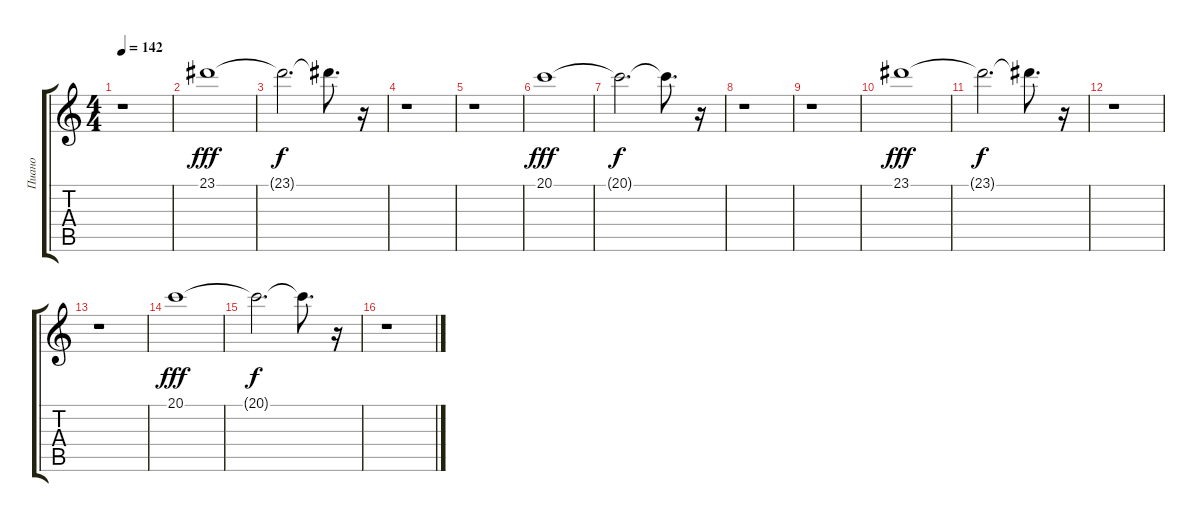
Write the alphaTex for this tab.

\track ("Пиано" "Пиано") {instrument acousticgrandpiano}
\staff {score tabs}
\tuning (E4 B3 G3 D3 A2 E2) {hide}
\ts (4 4)
\tempo 142
\clef g2
\ks c
r.1{dy f} |
23.1.1{dy fff} |
23.1{t}.2{d dy f} 23.1{t}.8{d} r.16 |
r.1 |
r.1 |
20.1.1{dy fff} |
20.1{t}.2{d dy f} 20.1{t}.8{d} r.16 |
r.1 |
r.1 |
23.1.1{dy fff} |
23.1{t}.2{d dy f} 23.1{t}.8{d} r.16 |
r.1 |
r.1 |
20.1.1{dy fff} |
20.1{t}.2{d dy f} 20.1{t}.8{d} r.16 |
r.1
